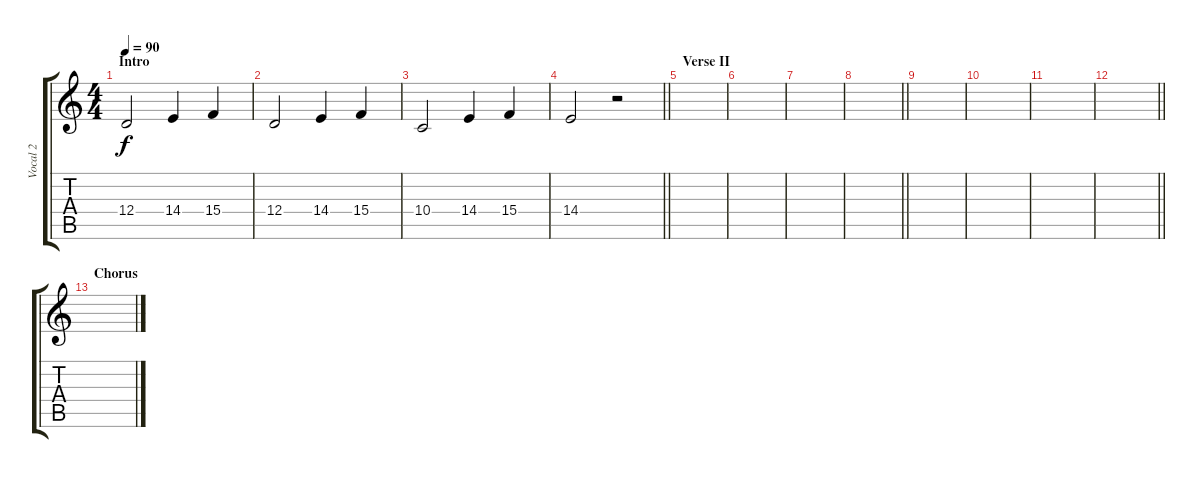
\track ("Vocal 2" "Vocal 2") {instrument clarinet}
\staff {score tabs}
\tuning (E4 B3 G3 D3 A2 D2) {hide}
\ts (4 4)
\section ("" "Intro")
\tempo 90
\clef g2
\ks c
12.4.2{dy f volume 9 balance 16} 14.4.4 15.4.4 |
12.4.2 14.4.4 15.4.4 |
10.4.2 14.4.4 15.4.4 |
\barLineRight lightlight
14.4.2 r.2 |
\section ("" "Verse II")
|
|
|
\barLineRight lightlight
|
|
|
|
\barLineRight lightlight
|
\section ("" "Chorus")
